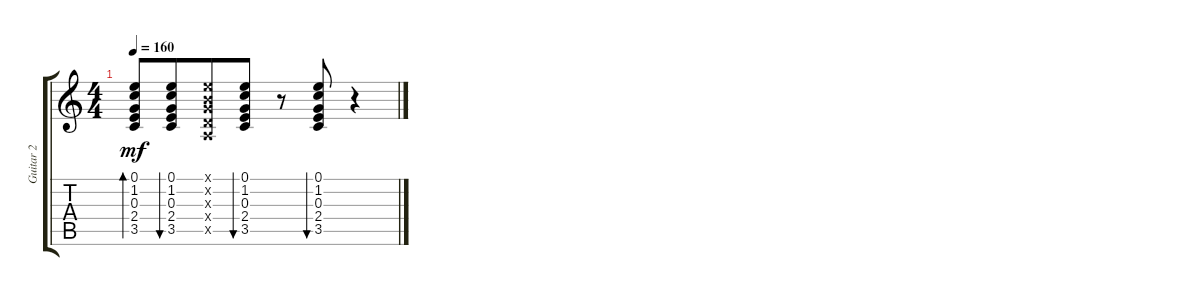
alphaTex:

\track ("Guitar 2" "Guitar 2") {instrument acousticguitarsteel}
\staff {score tabs}
\tuning (E4 B3 G3 D3 A2 E2) {hide}
\ts (4 4)
\tempo 160
\clef g2
\ks c
(0.1 1.2 0.3 2.4 3.5).8{bd 120 dy mf} (0.1 1.2 0.3 2.4 3.5).8{bu 120 beam merge} (0.1{x} 0.2{x} 0.3{x} 0.4{x} 0.5{x}).8 (0.1 1.2 0.3 2.4 3.5).8{bu 60} r.8 (0.1 1.2 0.3 2.4 3.5).8{bu 60} r.4
